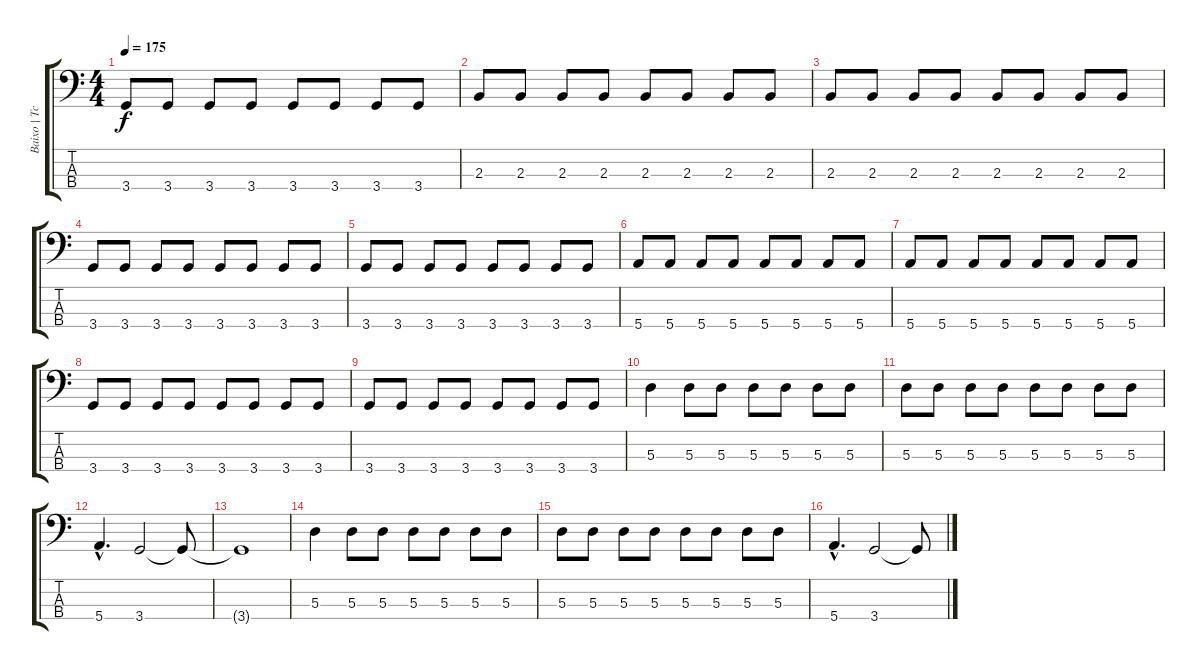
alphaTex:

\track ("Baixo | Tchelo" "Baixo | Tc") {instrument electricbassfinger}
\staff {score tabs}
\tuning (G2 D2 A1 E1) {hide}
\ts (4 4)
\tempo 175
\clef f4
\ks c
3.4.8{dy f} 3.4.8 3.4.8 3.4.8 3.4.8 3.4.8 3.4.8 3.4.8 |
2.3.8 2.3.8 2.3.8 2.3.8 2.3.8 2.3.8 2.3.8 2.3.8 |
2.3.8 2.3.8 2.3.8 2.3.8 2.3.8 2.3.8 2.3.8 2.3.8 |
3.4.8 3.4.8 3.4.8 3.4.8 3.4.8 3.4.8 3.4.8 3.4.8 |
3.4.8 3.4.8 3.4.8 3.4.8 3.4.8 3.4.8 3.4.8 3.4.8 |
5.4.8 5.4.8 5.4.8 5.4.8 5.4.8 5.4.8 5.4.8 5.4.8 |
5.4.8 5.4.8 5.4.8 5.4.8 5.4.8 5.4.8 5.4.8 5.4.8 |
3.4.8 3.4.8 3.4.8 3.4.8 3.4.8 3.4.8 3.4.8 3.4.8 |
3.4.8 3.4.8 3.4.8 3.4.8 3.4.8 3.4.8 3.4.8 3.4.8 |
5.3.4 5.3.8 5.3.8 5.3.8 5.3.8 5.3.8 5.3.8 |
5.3.8 5.3.8 5.3.8 5.3.8 5.3.8 5.3.8 5.3.8 5.3.8 |
5.4{hac}.4{d} 3.4.2 3.4{t}.8 |
3.4{t}.1 |
5.3.4 5.3.8 5.3.8 5.3.8 5.3.8 5.3.8 5.3.8 |
5.3.8 5.3.8 5.3.8 5.3.8 5.3.8 5.3.8 5.3.8 5.3.8 |
5.4{hac}.4{d} 3.4.2 3.4{t}.8
